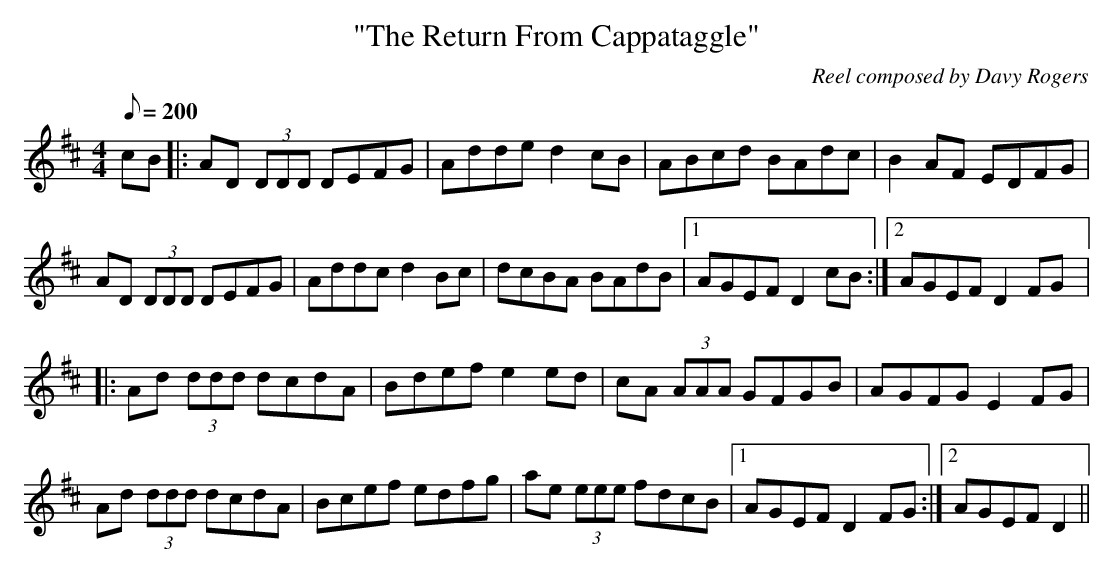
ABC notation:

X:1
T:"The Return From Cappataggle"
C:Reel composed by Davy Rogers
L:1/8
Q:200
M:4/4
K:D
cB |: AD (3DDD DEFG | Adde d2cB | ABcd BAdc | B2AF EDFG |
AD (3DDD DEFG | Addc d2 Bc | dcBA BAdB |1 AGEF D2 cB :|2 AGEF D2FG |:
Ad (3ddd dcdA | Bdef e2ed | cA (3AAA GFGB | AGFG E2FG |
Ad (3ddd dcdA | Bcef edfg | ae (3eee fdcB |1 AGEF D2FG :|2 AGEF D2 ||
